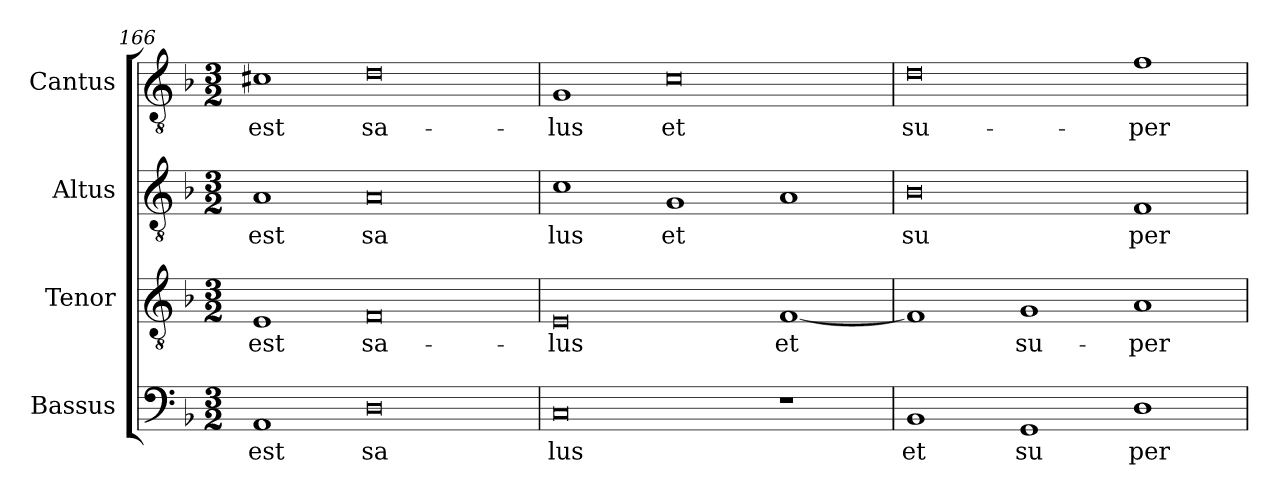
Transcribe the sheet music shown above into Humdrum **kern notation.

**kern	**text	**kern	**text	**kern	**text	**kern	**text
*part4	*part4	*part3	*part3	*part2	*part2	*part1	*part1
*staff4	*staff4	*staff3	*staff3	*staff2	*staff2	*staff1	*staff1
*I"Bassus	*	*I"Tenor	*	*I"Altus	*	*I"Cantus	*
*clefF4	*	*clefGv2	*	*clefGv2	*	*clefGv2	*
*k[b-]	*	*k[b-]	*	*k[b-]	*	*k[b-]	*
*F:	*	*F:	*	*F:	*	*F:	*
*M3/2	*	*M3/2	*	*M3/2	*	*M3/2	*
=166	=166	=166	=166	=166	=166	=166	=166
!	!LO:LY:b:cj	!	!LO:LY:b:cj	!	!LO:LY:b:cj	!	!LO:LY:b:cj
1AA	est	1E	est	1A	est	1c#X	est
!	!LO:LY:b:cj	!	!LO:LY:b:cj	!	!LO:LY:b:cj	!	!LO:LY:b:cj
0D	sa	0F	sa-	0A	sa	0d	sa-
=167	=167	=167	=167	=167	=167	=167	=167
!	!LO:LY:b:cj	!	!LO:LY:b:cj	!	!LO:LY:b:cj	!	!LO:LY:b:cj
0C	lus	0E	-lus	1c	lus	1G	-lus
!	!	!	!	!	!LO:LY:b:cj	!	!LO:LY:b:cj
.	.	.	.	1G	et	0c	et
!	!	!	!LO:LY:b:cj	!	!LO:LY:b:cj	!	!
1r	.	[<1F	et	1A	.	.	.
=168	=168	=168	=168	=168	=168	=168	=168
!	!LO:LY:b:cj	!	!LO:LY:b:cj	!	!LO:LY:b:cj	!	!LO:LY:b:cj
1BB-	et	1F]	.	0B-	su	0d	su-
!	!LO:LY:b:cj	!	!LO:LY:b:cj	!	!	!	!
1GG	su	1G	su-	.	.	.	.
!	!LO:LY:b:cj	!	!LO:LY:b:cj	!	!LO:LY:b:cj	!	!LO:LY:b:cj
1D	per	1A	-per	1F	per	1f	-per
=	=	=	=	=	=	=	=
*-	*-	*-	*-	*-	*-	*-	*-
